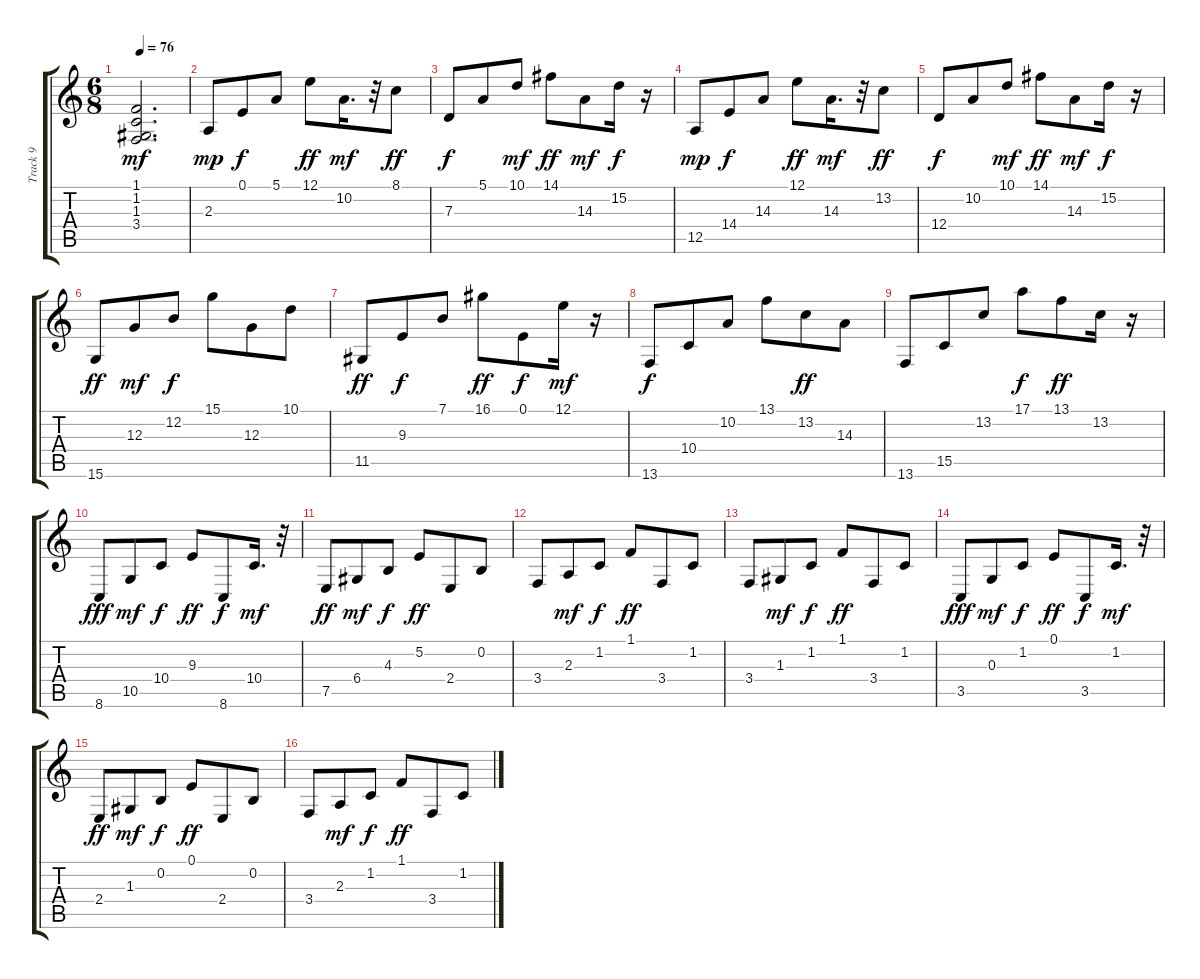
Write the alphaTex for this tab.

\track ("Track 9" "Track 9") {instrument acousticgrandpiano}
\staff {score tabs}
\tuning (E4 B3 G3 D3 A2 E2) {hide}
\ts (6 8)
\tempo 76
\clef g2
\ks c
(1.1 1.2 1.3 3.4).2{d dy mf} |
2.3.8{dy mp} 0.1.8{dy f} 5.1.8 12.1.8{dy ff} 10.2.16{d dy mf} r.32 8.1.8{dy ff} |
7.3.8{dy f} 5.1.8 10.1.8{dy mf} 14.1.8{dy ff} 14.3.8{dy mf} 15.2.16{dy f} r.16 |
12.5.8{dy mp} 14.4.8{dy f} 14.3.8 12.1.8{dy ff} 14.3.16{d dy mf} r.32 13.2.8{dy ff} |
12.4.8{dy f} 10.2.8 10.1.8{dy mf} 14.1.8{dy ff} 14.3.8{dy mf} 15.2.16{dy f} r.16 |
15.6.8{dy ff} 12.3.8{dy mf} 12.2.8{dy f} 15.1.8 12.3.8 10.1.8 |
11.5.8{dy ff} 9.3.8{dy f} 7.1.8 16.1.8{dy ff} 0.1.8{dy f} 12.1.16{dy mf} r.16 |
13.6.8{dy f} 10.4.8 10.2.8 13.1.8 13.2.8{dy ff} 14.3.8 |
13.6.8 15.5.8 13.2.8 17.1.8{dy f} 13.1.8{dy ff} 13.2.16 r.16 |
8.6.8{dy fff} 10.5.8{dy mf} 10.4.8{dy f} 9.3.8{dy ff} 8.6.8{dy f} 10.4.16{d dy mf} r.32 |
7.5.8{dy ff} 6.4.8{dy mf} 4.3.8{dy f} 5.2.8{dy ff} 2.4.8 0.2.8 |
3.4.8 2.3.8{dy mf} 1.2.8{dy f} 1.1.8{dy ff} 3.4.8 1.2.8 |
3.4.8 1.3.8{dy mf} 1.2.8{dy f} 1.1.8{dy ff} 3.4.8 1.2.8 |
3.5.8{dy fff} 0.3.8{dy mf} 1.2.8{dy f} 0.1.8{dy ff} 3.5.8{dy f} 1.2.16{d dy mf} r.32 |
2.4.8{dy ff} 1.3.8{dy mf} 0.2.8{dy f} 0.1.8{dy ff} 2.4.8 0.2.8 |
3.4.8 2.3.8{dy mf} 1.2.8{dy f} 1.1.8{dy ff} 3.4.8 1.2.8
